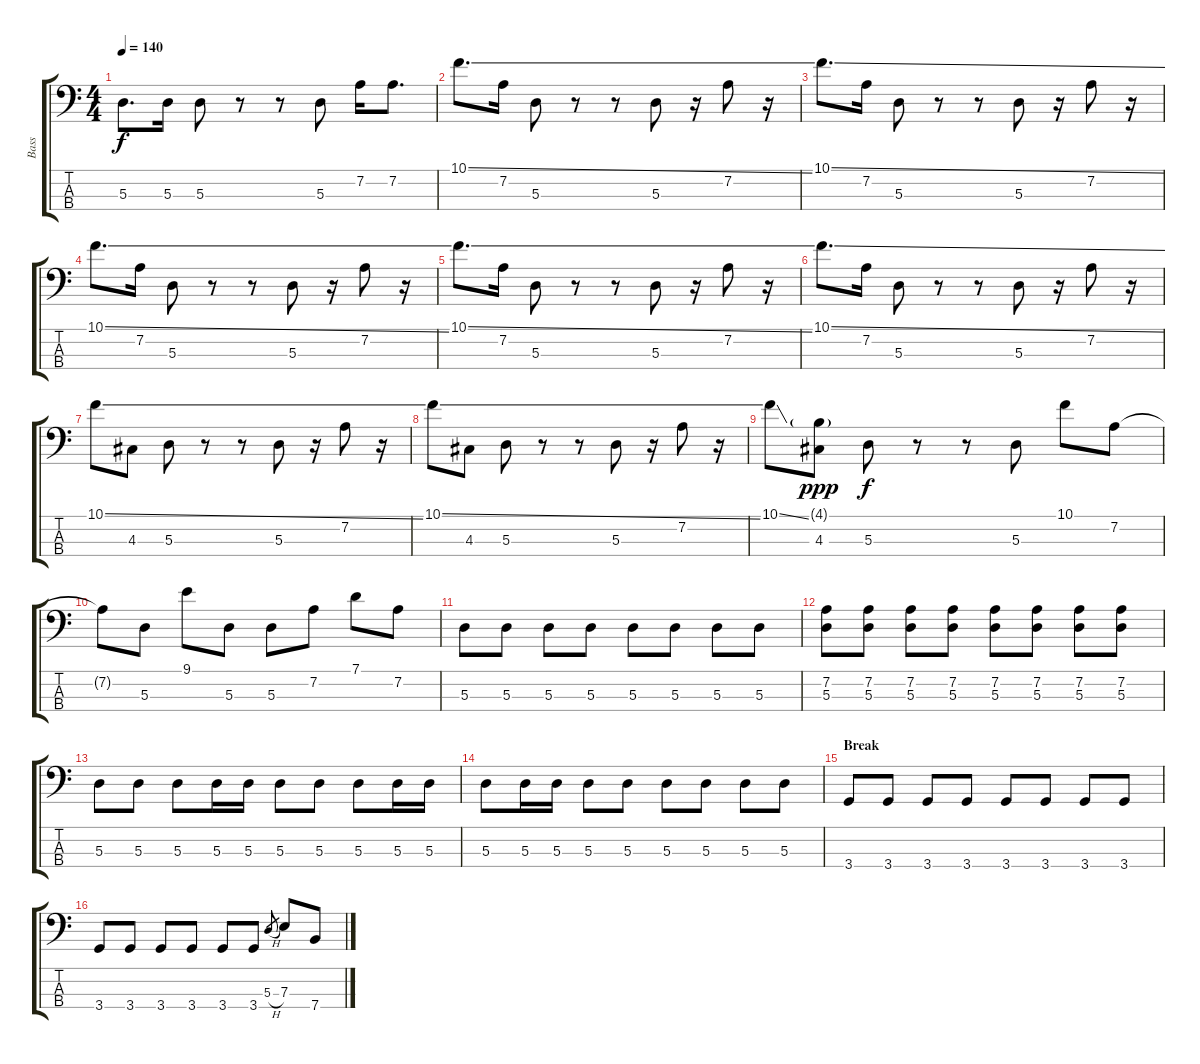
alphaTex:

\track ("Bass" "Bass") {instrument electricbassfinger}
\staff {score tabs}
\tuning (G2 D2 A1 E1) {hide}
\ts (4 4)
\tempo 140
\clef f4
\ks c
5.3.8{d dy f} 5.3.16 5.3.8 r.8 r.8 5.3.8 7.2.16 7.2.8{d} |
10.1{ss}.8{d} 7.2.16 5.3.8 r.8 r.8 5.3.8 r.16 7.2.8 r.16 |
10.1{ss}.8{d} 7.2.16 5.3.8 r.8 r.8 5.3.8 r.16 7.2.8 r.16 |
10.1{ss}.8{d} 7.2.16 5.3.8 r.8 r.8 5.3.8 r.16 7.2.8 r.16 |
10.1{ss}.8{d} 7.2.16 5.3.8 r.8 r.8 5.3.8 r.16 7.2.8 r.16 |
10.1{ss}.8{d} 7.2.16 5.3.8 r.8 r.8 5.3.8 r.16 7.2.8 r.16 |
10.1{ss}.8 4.3.8 5.3.8 r.8 r.8 5.3.8 r.16 7.2.8 r.16 |
10.1{ss}.8 4.3.8 5.3.8 r.8 r.8 5.3.8 r.16 7.2.8 r.16 |
10.1{ss}.8 (4.1{g} 4.3).8{dy ppp} 5.3.8{dy f} r.8 r.8 5.3.8 10.1.8 7.2.8 |
7.2{t}.8 5.3.8 9.1.8 5.3.8 5.3.8 7.2.8 7.1.8 7.2.8 |
5.3.8 5.3.8 5.3.8 5.3.8 5.3.8 5.3.8 5.3.8 5.3.8 |
(7.2 5.3).8 (7.2 5.3).8 (7.2 5.3).8 (7.2 5.3).8 (7.2 5.3).8 (7.2 5.3).8 (7.2 5.3).8 (7.2 5.3).8 |
5.3.8 5.3.8 5.3.8 5.3.16 5.3.16 5.3.8 5.3.8 5.3.8 5.3.16 5.3.16 |
5.3.8 5.3.16 5.3.16 5.3.8 5.3.8 5.3.8 5.3.8 5.3.8 5.3.8 |
\section ("" "Break")
3.4.8 3.4.8 3.4.8 3.4.8 3.4.8 3.4.8 3.4.8 3.4.8 |
3.4.8 3.4.8 3.4.8 3.4.8 3.4.8 3.4.8 5.3{h}.8{gr} 7.3.8 7.4.8
